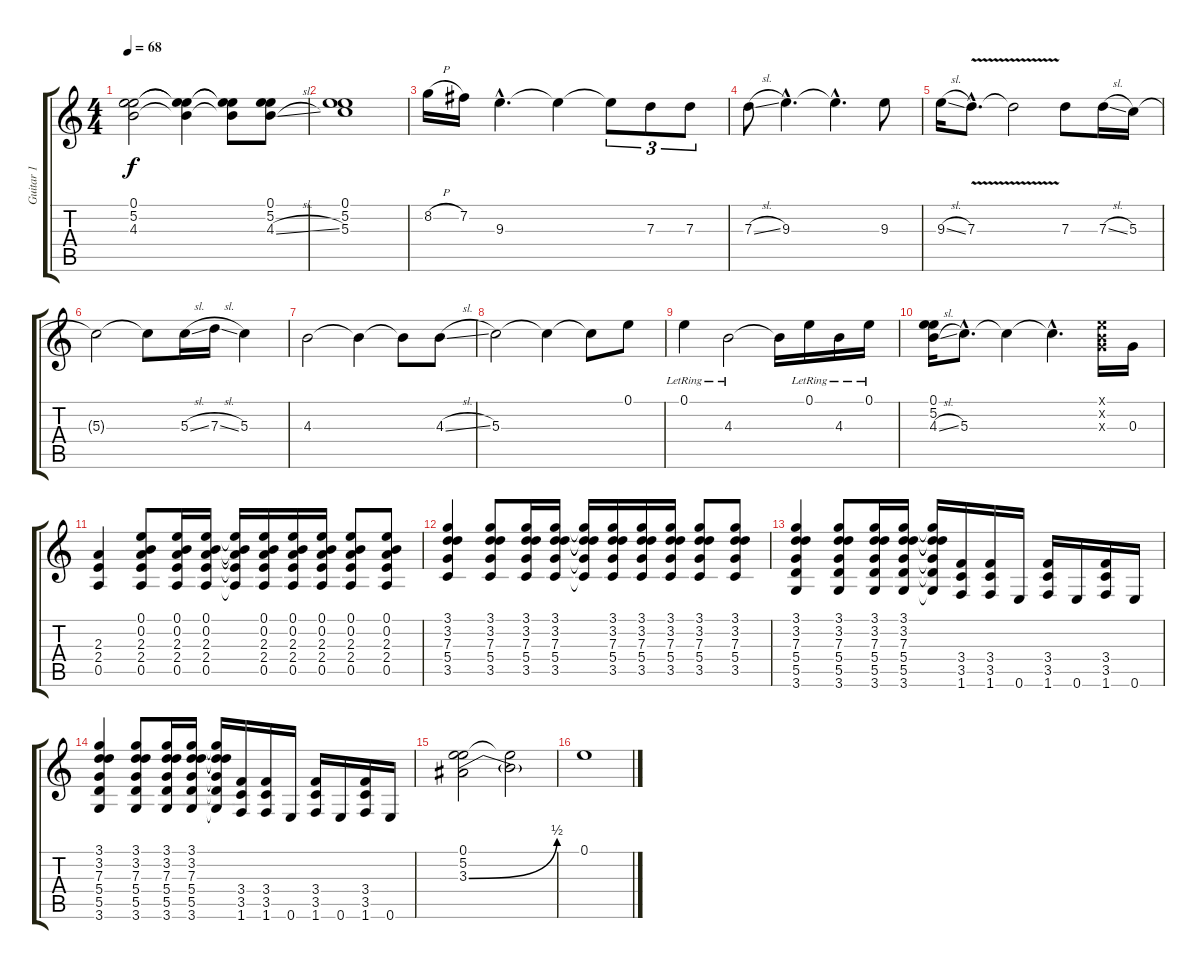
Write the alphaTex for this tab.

\track ("Guitar 1" "Guitar 1") {instrument overdrivenguitar}
\staff {score tabs}
\tuning (E4 B3 G3 D3 A2 E2) {hide}
\ts (4 4)
\tempo 68
\clef g2
\ks c
(0.1 5.2 4.3).2{dy f} (0.1{t} 5.2{t} 4.3{t}).4 (0.1{t} 5.2{t} 4.3{t}).8 (0.1 5.2 4.3{sl}).8 |
(0.1 5.2 5.3).1 |
8.2{h}.16 7.2.16 9.3{hac}.4{d} 9.3{t}.4 9.3{t}.8{tu (3 2)} 7.3.8{tu (3 2)} 7.3.8{tu (3 2)} |
7.3{sl}.8 9.3{hac}.4{d} 9.3{hac t}.4{d} 9.3.8 |
9.3{sl}.16 7.3{v hac}.8{d} 7.3{t}.2 7.3.8 7.3{sl}.16 5.3.16 |
5.3{t}.2 5.3{t}.8 5.3{sl}.16 7.3{sl}.16 5.3.4 |
4.3.2 4.3{t}.4 4.3{t}.8 4.3{sl}.8 |
5.3.2 5.3{t}.4 5.3{t}.8 0.1.8 |
0.1{lr}.4 4.3{lr}.2 4.3{t}.16 0.1{lr}.16 4.3{lr}.16 0.1{lr}.16 |
(0.1 5.2 4.3{sl}).16 5.3{hac}.8{d} 5.3{t}.4 5.3{hac t}.4{d} (0.1{x} 0.2{x} 0.3{x}).16 0.3.16 |
(2.3 2.4 0.5).4 (0.1 0.2 2.3 2.4 0.5).8 (0.1 0.2 2.3 2.4 0.5).16 (0.1 0.2 2.3 2.4 0.5).16 (0.1{t} 0.2{t} 2.3{t} 2.4{t} 0.5{t}).16 (0.1 0.2 2.3 2.4 0.5).16 (0.1 0.2 2.3 2.4 0.5).16 (0.1 0.2 2.3 2.4 0.5).16 (0.1 0.2 2.3 2.4 0.5).8 (0.1 0.2 2.3 2.4 0.5).8 |
(3.1 3.2 7.3 5.4 3.5).4 (3.1 3.2 7.3 5.4 3.5).8 (3.1 3.2 7.3 5.4 3.5).16 (3.1 3.2 7.3 5.4 3.5).16 (3.1{t} 3.2{t} 7.3{t} 5.4{t} 3.5{t}).16 (3.1 3.2 7.3 5.4 3.5).16 (3.1 3.2 7.3 5.4 3.5).16 (3.1 3.2 7.3 5.4 3.5).16 (3.1 3.2 7.3 5.4 3.5).8 (3.1 3.2 7.3 5.4 3.5).8 |
(3.1 3.2 7.3 5.4 5.5 3.6).4 (3.1 3.2 7.3 5.4 5.5 3.6).8 (3.1 3.2 7.3 5.4 5.5 3.6).16 (3.1 3.2 7.3 5.4 5.5 3.6).16 (3.1{t} 3.2{t} 7.3{t} 5.4{t} 5.5{t} 3.6{t}).16 (3.4 3.5 1.6).16 (3.4 3.5 1.6).16 0.6.16 (3.4 3.5 1.6).16 0.6.16 (3.4 3.5 1.6).16 0.6.16 |
(3.1 3.2 7.3 5.4 5.5 3.6).4 (3.1 3.2 7.3 5.4 5.5 3.6).8 (3.1 3.2 7.3 5.4 5.5 3.6).16 (3.1 3.2 7.3 5.4 5.5 3.6).16 (3.1{t} 3.2{t} 7.3{t} 5.4{t} 5.5{t} 3.6{t}).16 (3.4 3.5 1.6).16 (3.4 3.5 1.6).16 0.6.16 (3.4 3.5 1.6).16 0.6.16 (3.4 3.5 1.6).16 0.6.16 |
(0.1 5.2 3.3{be (bend 0 0 60 2)}).2 (0.1{t} 3.3{t}).2 |
0.1.1
